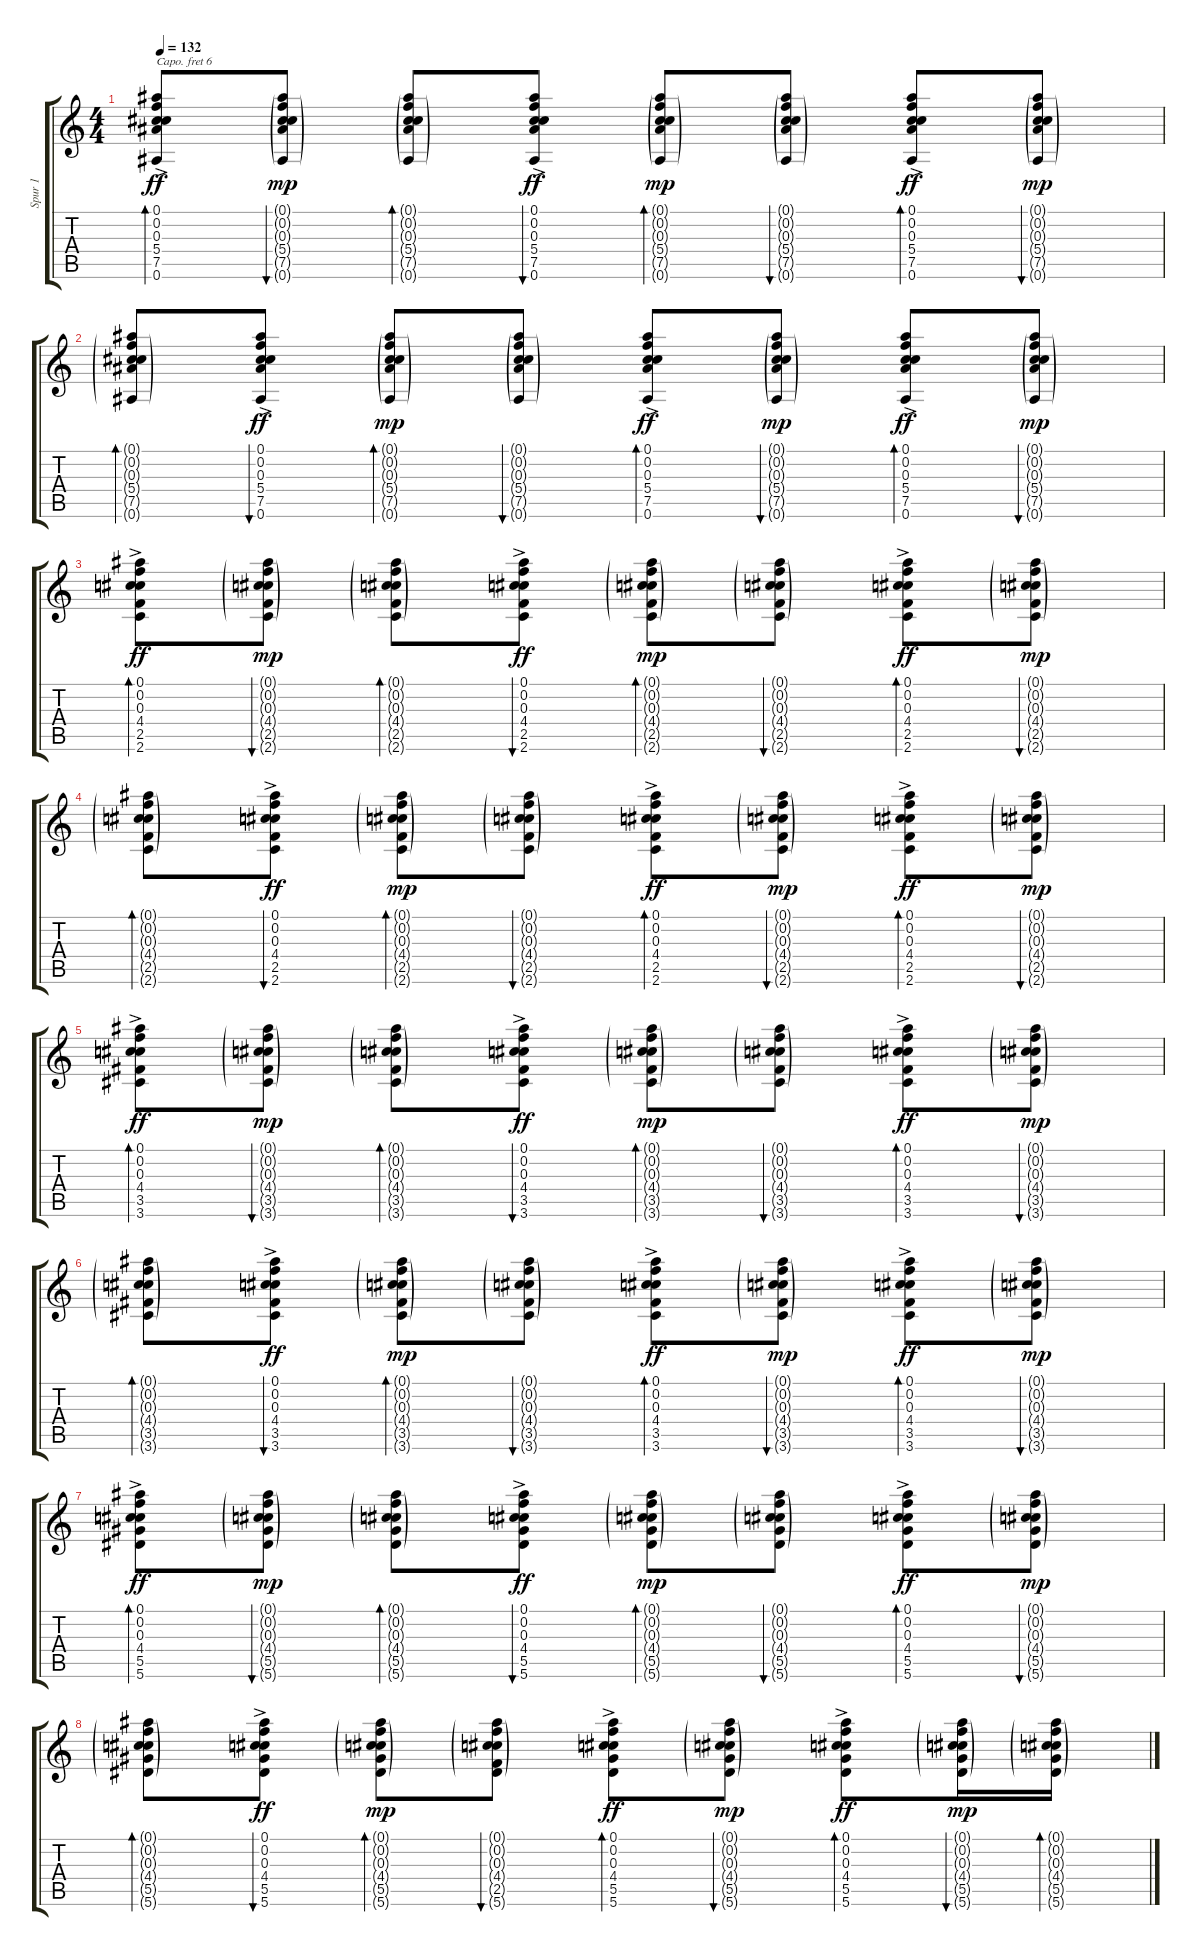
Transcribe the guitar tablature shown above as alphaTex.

\track ("Spur 1" "Spur 1") {instrument acousticguitarnylon}
\staff {score tabs}
\capo 6
\tuning (E4 B3 G3 D3 A2 E2) {hide}
\ts (4 4)
\tempo 132
\clef g2
\ks c
(0.1{ac} 0.2{ac} 0.3{ac} 5.4{ac} 7.5{ac} 0.6{ac}).8{bd 240 dy ff} (0.1{g} 0.2{g} 0.3{g} 5.4{g} 7.5{g} 0.6{g}).8{bu 60 dy mp} (0.1{g} 0.2{g} 0.3{g} 5.4{g} 7.5{g} 0.6{g}).8{bd 60} (0.1{ac} 0.2{ac} 0.3{ac} 5.4{ac} 7.5{ac} 0.6{ac}).8{bu 60 dy ff} (0.1{g} 0.2{g} 0.3{g} 5.4{g} 7.5{g} 0.6{g}).8{bd 60 dy mp} (0.1{g} 0.2{g} 0.3{g} 5.4{g} 7.5{g} 0.6{g}).8{bu 60} (0.1{ac} 0.2{ac} 0.3{ac} 5.4{ac} 7.5{ac} 0.6{ac}).8{bd 60 dy ff} (0.1{g} 0.2{g} 0.3{g} 5.4{g} 7.5{g} 0.6{g}).8{bu 60 dy mp} |
(0.1{g} 0.2{g} 0.3{g} 5.4{g} 7.5{g} 0.6{g}).8{bd 60} (0.1{ac} 0.2{ac} 0.3{ac} 5.4{ac} 7.5{ac} 0.6{ac}).8{bu 60 dy ff} (0.1{g} 0.2{g} 0.3{g} 5.4{g} 7.5{g} 0.6{g}).8{bd 60 dy mp} (0.1{g} 0.2{g} 0.3{g} 5.4{g} 7.5{g} 0.6{g}).8{bu 60} (0.1{ac} 0.2{ac} 0.3{ac} 5.4{ac} 7.5{ac} 0.6{ac}).8{bd 60 dy ff} (0.1{g} 0.2{g} 0.3{g} 5.4{g} 7.5{g} 0.6{g}).8{bu 60 dy mp} (0.1{ac} 0.2{ac} 0.3{ac} 5.4{ac} 7.5{ac} 0.6{ac}).8{bd 60 dy ff} (0.1{g} 0.2{g} 0.3{g} 5.4{g} 7.5{g} 0.6{g}).8{bu 60 dy mp} |
(0.1{ac} 0.2{ac} 0.3{ac} 4.4{ac} 2.5{ac} 2.6{ac}).8{bd 240 dy ff} (0.1{g} 0.2{g} 0.3{g} 4.4{g} 2.5{g} 2.6{g}).8{bu 60 dy mp} (0.1{g} 0.2{g} 0.3{g} 4.4{g} 2.5{g} 2.6{g}).8{bd 60} (0.1{ac} 0.2{ac} 0.3{ac} 4.4{ac} 2.5{ac} 2.6{ac}).8{bu 60 dy ff} (0.1{g} 0.2{g} 0.3{g} 4.4{g} 2.5{g} 2.6{g}).8{bd 60 dy mp} (0.1{g} 0.2{g} 0.3{g} 4.4{g} 2.5{g} 2.6{g}).8{bu 60} (0.1{ac} 0.2{ac} 0.3{ac} 4.4{ac} 2.5{ac} 2.6{ac}).8{bd 60 dy ff} (0.1{g} 0.2{g} 0.3{g} 4.4{g} 2.5{g} 2.6{g}).8{bu 60 dy mp} |
(0.1{g} 0.2{g} 0.3{g} 4.4{g} 2.5{g} 2.6{g}).8{bd 60} (0.1{ac} 0.2{ac} 0.3{ac} 4.4{ac} 2.5{ac} 2.6{ac}).8{bu 60 dy ff} (0.1{g} 0.2{g} 0.3{g} 4.4{g} 2.5{g} 2.6{g}).8{bd 60 dy mp} (0.1{g} 0.2{g} 0.3{g} 4.4{g} 2.5{g} 2.6{g}).8{bu 60} (0.1{ac} 0.2{ac} 0.3{ac} 4.4{ac} 2.5{ac} 2.6{ac}).8{bd 60 dy ff} (0.1{g} 0.2{g} 0.3{g} 4.4{g} 2.5{g} 2.6{g}).8{bu 60 dy mp} (0.1{ac} 0.2{ac} 0.3{ac} 4.4{ac} 2.5{ac} 2.6{ac}).8{bd 60 dy ff} (0.1{g} 0.2{g} 0.3{g} 4.4{g} 2.5{g} 2.6{g}).8{bu 60 dy mp} |
(0.1{ac} 0.2{ac} 0.3{ac} 4.4{ac} 3.5{ac} 3.6{ac}).8{bd 240 dy ff} (0.1{g} 0.2{g} 0.3{g} 4.4{g} 3.5{g} 3.6{g}).8{bu 60 dy mp} (0.1{g} 0.2{g} 0.3{g} 4.4{g} 3.5{g} 3.6{g}).8{bd 60} (0.1{ac} 0.2{ac} 0.3{ac} 4.4{ac} 3.5{ac} 3.6{ac}).8{bu 60 dy ff} (0.1{g} 0.2{g} 0.3{g} 4.4{g} 3.5{g} 3.6{g}).8{bd 60 dy mp} (0.1{g} 0.2{g} 0.3{g} 4.4{g} 3.5{g} 3.6{g}).8{bu 60} (0.1{ac} 0.2{ac} 0.3{ac} 4.4{ac} 3.5{ac} 3.6{ac}).8{bd 60 dy ff} (0.1{g} 0.2{g} 0.3{g} 4.4{g} 3.5{g} 3.6{g}).8{bu 60 dy mp} |
(0.1{g} 0.2{g} 0.3{g} 4.4{g} 3.5{g} 3.6{g}).8{bd 60} (0.1{ac} 0.2{ac} 0.3{ac} 4.4{ac} 3.5{ac} 3.6{ac}).8{bu 60 dy ff} (0.1{g} 0.2{g} 0.3{g} 4.4{g} 3.5{g} 3.6{g}).8{bd 60 dy mp} (0.1{g} 0.2{g} 0.3{g} 4.4{g} 3.5{g} 3.6{g}).8{bu 60} (0.1{ac} 0.2{ac} 0.3{ac} 4.4{ac} 3.5{ac} 3.6{ac}).8{bd 60 dy ff} (0.1{g} 0.2{g} 0.3{g} 4.4{g} 3.5{g} 3.6{g}).8{bu 60 dy mp} (0.1{ac} 0.2{ac} 0.3{ac} 4.4{ac} 3.5{ac} 3.6{ac}).8{bd 60 dy ff} (0.1{g} 0.2{g} 0.3{g} 4.4{g} 3.5{g} 3.6{g}).8{bu 60 dy mp} |
(0.1{ac} 0.2{ac} 0.3{ac} 4.4{ac} 5.5{ac} 5.6{ac}).8{bd 240 dy ff} (0.1{g} 0.2{g} 0.3{g} 4.4{g} 5.5{g} 5.6{g}).8{bu 60 dy mp} (0.1{g} 0.2{g} 0.3{g} 4.4{g} 5.5{g} 5.6{g}).8{bd 60} (0.1{ac} 0.2{ac} 0.3{ac} 4.4{ac} 5.5{ac} 5.6{ac}).8{bu 60 dy ff} (0.1{g} 0.2{g} 0.3{g} 4.4{g} 5.5{g} 5.6{g}).8{bd 60 dy mp} (0.1{g} 0.2{g} 0.3{g} 4.4{g} 5.5{g} 5.6{g}).8{bu 60} (0.1{ac} 0.2{ac} 0.3{ac} 4.4{ac} 5.5{ac} 5.6{ac}).8{bd 60 dy ff} (0.1{g} 0.2{g} 0.3{g} 4.4{g} 5.5{g} 5.6{g}).8{bu 60 dy mp} |
(0.1{g} 0.2{g} 0.3{g} 4.4{g} 5.5{g} 5.6{g}).8{bd 60} (0.1{ac} 0.2{ac} 0.3{ac} 4.4{ac} 5.5{ac} 5.6{ac}).8{bu 60 dy ff} (0.1{g} 0.2{g} 0.3{g} 4.4{g} 5.5{g} 5.6{g}).8{bd 60 dy mp} (0.1{g} 0.2{g} 0.3{g} 4.4{g} 2.5{g} 5.6{g}).8{bu 60} (0.1{ac} 0.2{ac} 0.3{ac} 4.4{ac} 5.5{ac} 5.6{ac}).8{bd 60 dy ff} (0.1{g} 0.2{g} 0.3{g} 4.4{g} 5.5{g} 5.6{g}).8{bu 60 dy mp} (0.1{ac} 0.2{ac} 0.3{ac} 4.4{ac} 5.5{ac} 5.6{ac}).8{bd 60 dy ff} (0.1{g} 0.2{g} 0.3{g} 4.4{g} 5.5{g} 5.6{g}).16{bu 60 dy mp} (0.1{g} 0.2{g} 0.3{g} 4.4{g} 5.5{g} 5.6{g}).16{bd 60}
